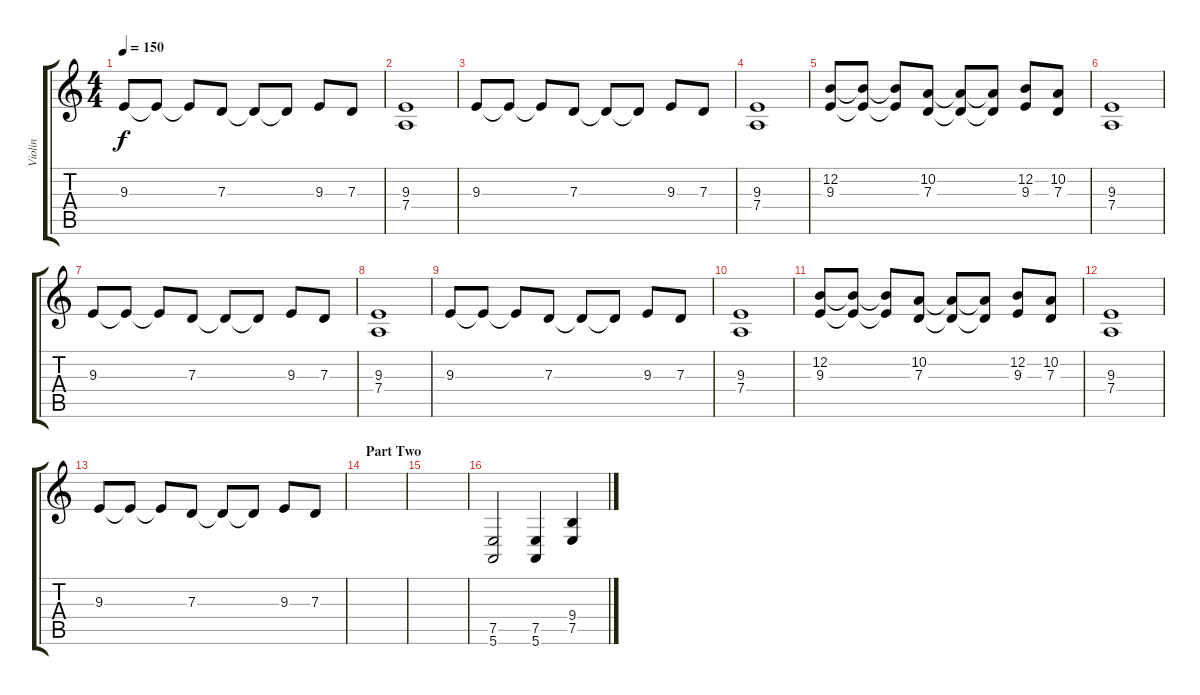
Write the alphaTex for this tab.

\track ("Violin" "Violin") {instrument violin}
\staff {score tabs}
\tuning (E4 B3 G3 D3 A2 E2) {hide}
\ts (4 4)
\tempo 150
\clef g2
\ks c
9.3.8{dy f} 9.3{t}.8 9.3{t}.8 7.3.8 7.3{t}.8 7.3{t}.8 9.3.8 7.3.8 |
(9.3 7.4).1 |
9.3.8 9.3{t}.8 9.3{t}.8 7.3.8 7.3{t}.8 7.3{t}.8 9.3.8 7.3.8 |
(9.3 7.4).1 |
(12.2 9.3).8 (12.2{t} 9.3{t}).8 (12.2{t} 9.3{t}).8 (10.2 7.3).8 (10.2{t} 7.3{t}).8 (10.2{t} 7.3{t}).8 (12.2 9.3).8 (10.2 7.3).8 |
(9.3 7.4).1 |
9.3.8 9.3{t}.8 9.3{t}.8 7.3.8 7.3{t}.8 7.3{t}.8 9.3.8 7.3.8 |
(9.3 7.4).1 |
9.3.8 9.3{t}.8 9.3{t}.8 7.3.8 7.3{t}.8 7.3{t}.8 9.3.8 7.3.8 |
(9.3 7.4).1 |
(12.2 9.3).8 (12.2{t} 9.3{t}).8 (12.2{t} 9.3{t}).8 (10.2 7.3).8 (10.2{t} 7.3{t}).8 (10.2{t} 7.3{t}).8 (12.2 9.3).8 (10.2 7.3).8 |
(9.3 7.4).1 |
9.3.8 9.3{t}.8 9.3{t}.8 7.3.8 7.3{t}.8 7.3{t}.8 9.3.8 7.3.8 |
\section ("" "Part Two")
|
|
(7.5 5.6).2 (7.5 5.6).4 (9.4 7.5).4
